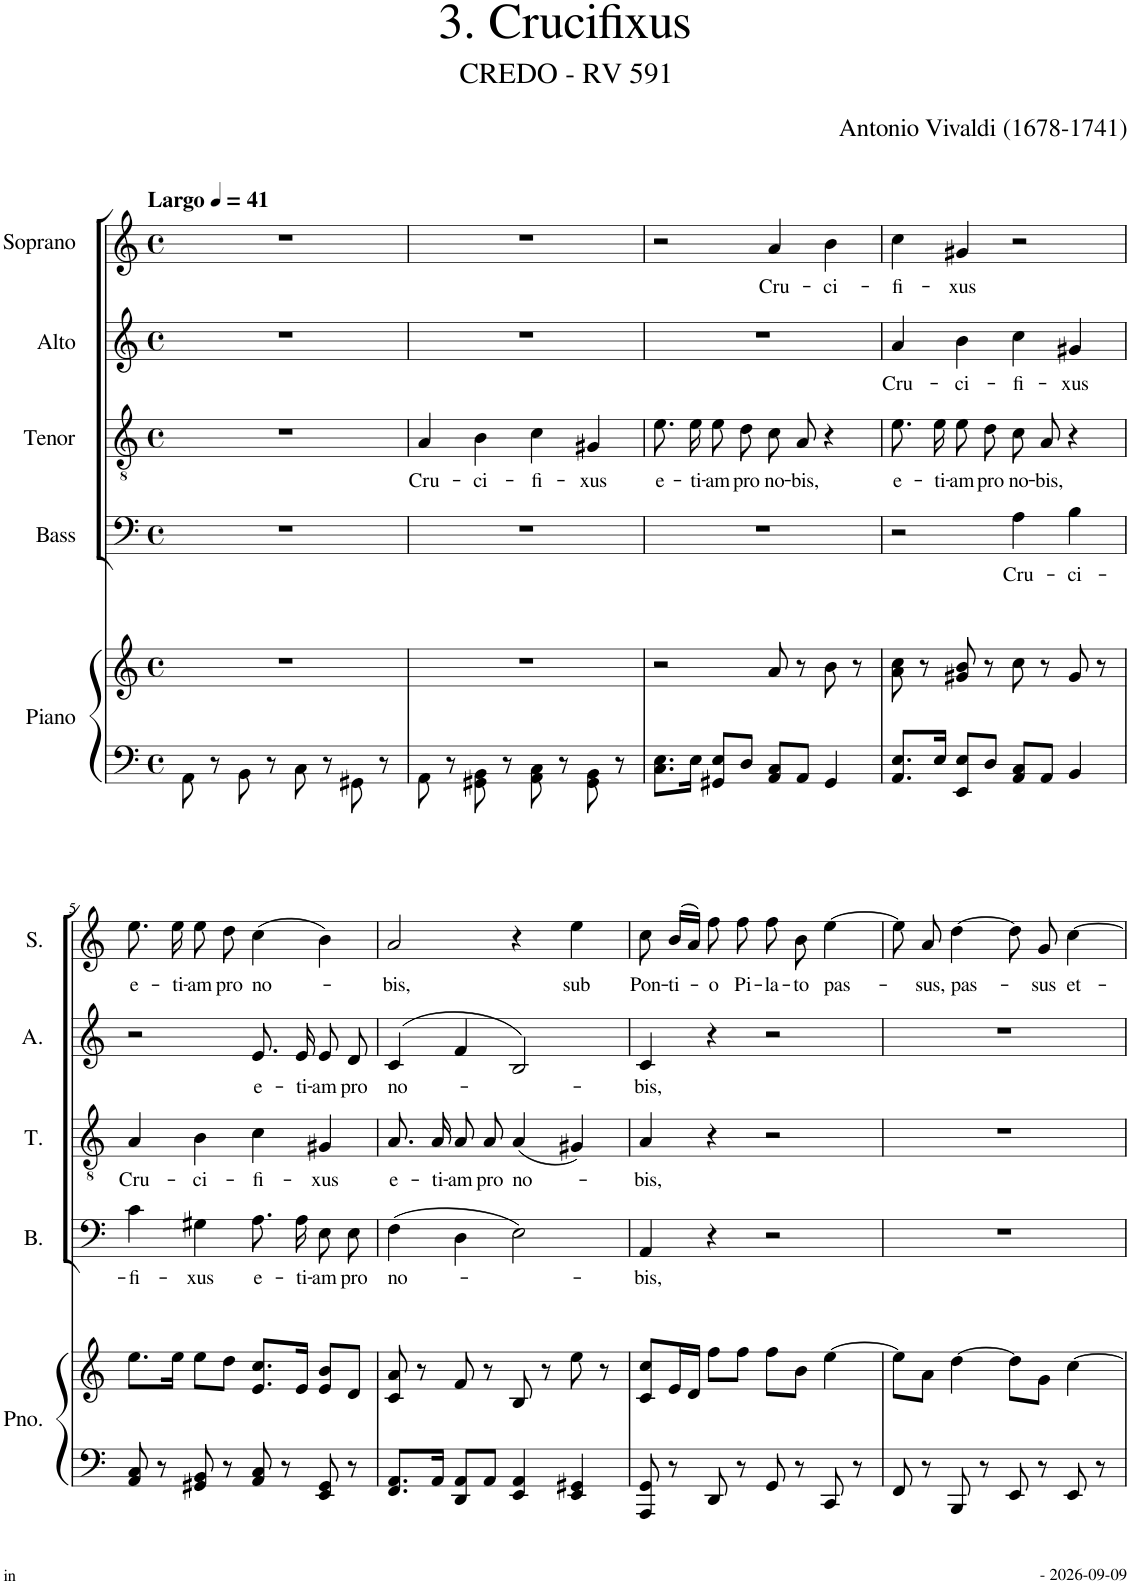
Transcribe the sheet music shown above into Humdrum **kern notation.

**kern	**kern	**kern	**text	**kern	**text	**kern	**text	**kern	**text
*part5	*part5	*part4	*part4	*part3	*part3	*part2	*part2	*part1	*part1
*staff6	*staff5	*staff4	*staff4	*staff3	*staff3	*staff2	*staff2	*staff1	*staff1
*I"Piano	*	*I"Bass	*	*I"Tenor	*	*I"Alto	*	*I"Soprano	*
*I'Pno.	*	*I'B.	*	*I'T.	*	*I'A.	*	*I'S.	*
*clefF4	*clefG2	*clefF4	*	*clefGv2	*	*clefG2	*	*clefG2	*
*k[]	*k[]	*k[]	*	*k[]	*	*k[]	*	*k[]	*
*M4/4	*M4/4	*M4/4	*	*M4/4	*	*M4/4	*	*M4/4	*
*met(c)	*met(c)	*met(c)	*	*met(c)	*	*met(c)	*	*met(c)	*
*MM41	*MM41	*MM41	*	*MM41	*	*MM41	*	*MM41	*
=1	=1	=1	=1	=1	=1	=1	=1	=1	=1
!	!	!	!	!	!	!	!	!LO:TX:a:B:t=Largo	!
8AA\	1r	1r	.	1r	.	1r	.	1r	.
8r	.	.	.	.	.	.	.	.	.
8BB\	.	.	.	.	.	.	.	.	.
8r	.	.	.	.	.	.	.	.	.
8C\	.	.	.	.	.	.	.	.	.
8r	.	.	.	.	.	.	.	.	.
8GG#X\	.	.	.	.	.	.	.	.	.
8r	.	.	.	.	.	.	.	.	.
=2	=2	=2	=2	=2	=2	=2	=2	=2	=2
!	!	!	!	!	!LO:LY:b	!	!	!	!
8AA\	1r	1r	.	4A/	Cru-	1r	.	1r	.
8r	.	.	.	.	.	.	.	.	.
!	!	!	!	!	!LO:LY:b	!	!	!	!
8GG#X\ 8BB\	.	.	.	4B\	-ci-	.	.	.	.
8r	.	.	.	.	.	.	.	.	.
!	!	!	!	!	!LO:LY:b	!	!	!	!
8AA\ 8C\	.	.	.	4c\	-fi-	.	.	.	.
8r	.	.	.	.	.	.	.	.	.
!	!	!	!	!	!LO:LY:b	!	!	!	!
8GG#\ 8BB\	.	.	.	4G#X/	-xus	.	.	.	.
8r	.	.	.	.	.	.	.	.	.
=3	=3	=3	=3	=3	=3	=3	=3	=3	=3
!	!	!	!	!	!LO:LY:b	!	!	!	!
8.C\ 8.E\L	2r	1r	.	8.e\L	e-	1r	.	2r	.
!	!	!	!	!	!LO:LY:b	!	!	!	!
16E\Jk	.	.	.	16e\Jk	-ti-	.	.	.	.
!	!	!	!	!	!LO:LY:b	!	!	!	!
8GG#X/ 8E/L	.	.	.	8e\L	-am	.	.	.	.
!	!	!	!	!	!LO:LY:b	!	!	!	!
8D/J	.	.	.	8d\J	pro	.	.	.	.
!	!	!	!	!	!LO:LY:b	!	!	!	!LO:LY:b
8AA/ 8C/L	8a/	.	.	8c\L	no-	.	.	4a/	Cru-
!	!	!	!	!	!LO:LY:b	!	!	!	!
8AA/J	8r	.	.	8A\J	-bis,	.	.	.	.
!	!	!	!	!	!	!	!	!	!LO:LY:b
4GG#/	8b\	.	.	4r	.	.	.	4b\	-ci-
.	8r	.	.	.	.	.	.	.	.
=4	=4	=4	=4	=4	=4	=4	=4	=4	=4
!	!	!	!	!	!LO:LY:b	!	!LO:LY:b	!	!LO:LY:b
8.AA/ 8.E/L	8a\ 8cc\	2r	.	8.e\L	e-	4a/	Cru-	4cc\	-fi-
.	8r	.	.	.	.	.	.	.	.
!	!	!	!	!	!LO:LY:b	!	!	!	!
16E/Jk	.	.	.	16e\Jk	-ti-	.	.	.	.
!	!	!	!	!	!LO:LY:b	!	!LO:LY:b	!	!LO:LY:b
8EE/ 8E/L	8g#X/ 8b/	.	.	8e\L	-am	4b\	-ci-	4g#X/	-xus
!	!	!	!	!	!LO:LY:b	!	!	!	!
8D/J	8r	.	.	8d\J	pro	.	.	.	.
!	!	!	!LO:LY:b	!	!LO:LY:b	!	!LO:LY:b	!	!
8AA/ 8C/L	8cc\	4A\	Cru-	8c\L	no-	4cc\	-fi-	2r	.
!	!	!	!	!	!LO:LY:b	!	!	!	!
8AA/J	8r	.	.	8A\J	-bis,	.	.	.	.
!	!	!	!LO:LY:b	!	!	!	!LO:LY:b	!	!
4BB/	8g#/	4B\	-ci-	4r	.	4g#X/	-xus	.	.
.	8r	.	.	.	.	.	.	.	.
!!LO:LB:g=z
=5	=5	=5	=5	=5	=5	=5	=5	=5	=5
!	!	!	!LO:LY:b	!	!LO:LY:b	!	!	!	!LO:LY:b
8AA/ 8C/	8.ee\L	4c\	-fi-	4A/	Cru-	2r	.	8.ee\	e-
8r	.	.	.	.	.	.	.	.	.
!	!	!	!	!	!	!	!	!	!LO:LY:b
.	16ee\Jk	.	.	.	.	.	.	16ee\	-ti-
!	!	!	!LO:LY:b	!	!LO:LY:b	!	!	!	!LO:LY:b
8GG#X/ 8BB/	8ee\L	4G#X\	-xus	4B\	-ci-	.	.	8ee\	-am
!	!	!	!	!	!	!	!	!	!LO:LY:b
8r	8dd\J	.	.	.	.	.	.	8dd\	pro
!	!	!	!LO:LY:b	!	!LO:LY:b	!	!LO:LY:b	!	!LO:LY:b
8AA/ 8C/	8.e/ 8.cc/L	8.A\L	e-	4c\	-fi-	8.e/L	e-	(>4cc\	no-
8r	.	.	.	.	.	.	.	.	.
!	!	!	!LO:LY:b	!	!	!	!LO:LY:b	!	!
.	16e/Jk	16A\Jk	-ti-	.	.	16e/Jk	-ti-	.	.
!	!	!	!LO:LY:b	!	!LO:LY:b	!	!LO:LY:b	!	!
8EE/ 8GG#/	8e/ 8b/L	8E\L	-am	4G#X/	-xus	8e/L	-am	4b\)	.
!	!	!	!LO:LY:b	!	!	!	!LO:LY:b	!	!
8r	8d/J	8E\J	pro	.	.	8d/J	pro	.	.
=6	=6	=6	=6	=6	=6	=6	=6	=6	=6
!	!	!	!LO:LY:b	!	!LO:LY:b	!	!LO:LY:b	!	!LO:LY:b
8.FF/ 8.AA/L	8c/ 8a/	(4F\	no-	8.A/L	e-	(>4c/	no-	2a/	-bis,
.	8r	.	.	.	.	.	.	.	.
!	!	!	!	!	!LO:LY:b	!	!	!	!
16AA/Jk	.	.	.	16A/Jk	-ti-	.	.	.	.
!	!	!	!	!	!LO:LY:b	!	!	!	!
8DD/ 8AA/L	8f/	4D\	.	8A/L	-am	4f/	.	.	.
!	!	!	!	!	!LO:LY:b	!	!	!	!
8AA/J	8r	.	.	8A/J	pro	.	.	.	.
!	!	!	!	!	!LO:LY:b	!	!	!	!
4EE/ 4AA/	8B/	2E\)	.	(<4A/	no-	2B/)	.	4r	.
.	8r	.	.	.	.	.	.	.	.
!	!	!	!	!	!	!	!	!	!LO:LY:b
4EE/ 4GG#X/	8ee\	.	.	4G#X/)	.	.	.	4ee\	sub
.	8r	.	.	.	.	.	.	.	.
=7	=7	=7	=7	=7	=7	=7	=7	=7	=7
!	!	!	!LO:LY:b	!	!LO:LY:b	!	!LO:LY:b	!	!LO:LY:b
8AAA/ 8GG/	8c/ 8cc/L	4AA/	-bis,	4A/	-bis,	4c/	-bis,	8cc\	Pon-
!	!	!	!	!	!	!	!	!	!LO:LY:b
8r	16e/L	.	.	.	.	.	.	(>16b/LL	-ti-
.	16d/JJ	.	.	.	.	.	.	16a/JJ)	.
!	!	!	!	!	!	!	!	!	!LO:LY:b
8DD/	8ff\L	4r	.	4r	.	4r	.	8ff\	-o
!	!	!	!	!	!	!	!	!	!LO:LY:b
8r	8ff\J	.	.	.	.	.	.	8ff\	Pi-
!	!	!	!	!	!	!	!	!	!LO:LY:b
8GG/	8ff\L	2r	.	2r	.	2r	.	8ff\	-la-
!	!	!	!	!	!	!	!	!	!LO:LY:b
8r	8b\J	.	.	.	.	.	.	8b\	-to
!	!	!	!	!	!	!	!	!	!LO:LY:b
8CC/	[4ee\	.	.	.	.	.	.	[4ee\	pas-
8r	.	.	.	.	.	.	.	.	.
=8	=8	=8	=8	=8	=8	=8	=8	=8	=8
8FF/	8ee\L]	1r	.	1r	.	1r	.	8ee\]	.
!	!	!	!	!	!	!	!	!	!LO:LY:b
8r	8a\J	.	.	.	.	.	.	8a/	-sus,
!	!	!	!	!	!	!	!	!	!LO:LY:b
8BBB/	[4dd\	.	.	.	.	.	.	[4dd\	pas-
8r	.	.	.	.	.	.	.	.	.
8EE/	8dd\L]	.	.	.	.	.	.	8dd\]	.
!	!	!	!	!	!	!	!	!	!LO:LY:b
8r	8g\J	.	.	.	.	.	.	8g/	-sus
!	!	!	!	!	!	!	!	!	!LO:LY:b
8EE/	[4cc\	.	.	.	.	.	.	[4cc\	et-
8r	.	.	.	.	.	.	.	.	.
=	=	=	=	=	=	=	=	=	=
*-	*-	*-	*-	*-	*-	*-	*-	*-	*-
